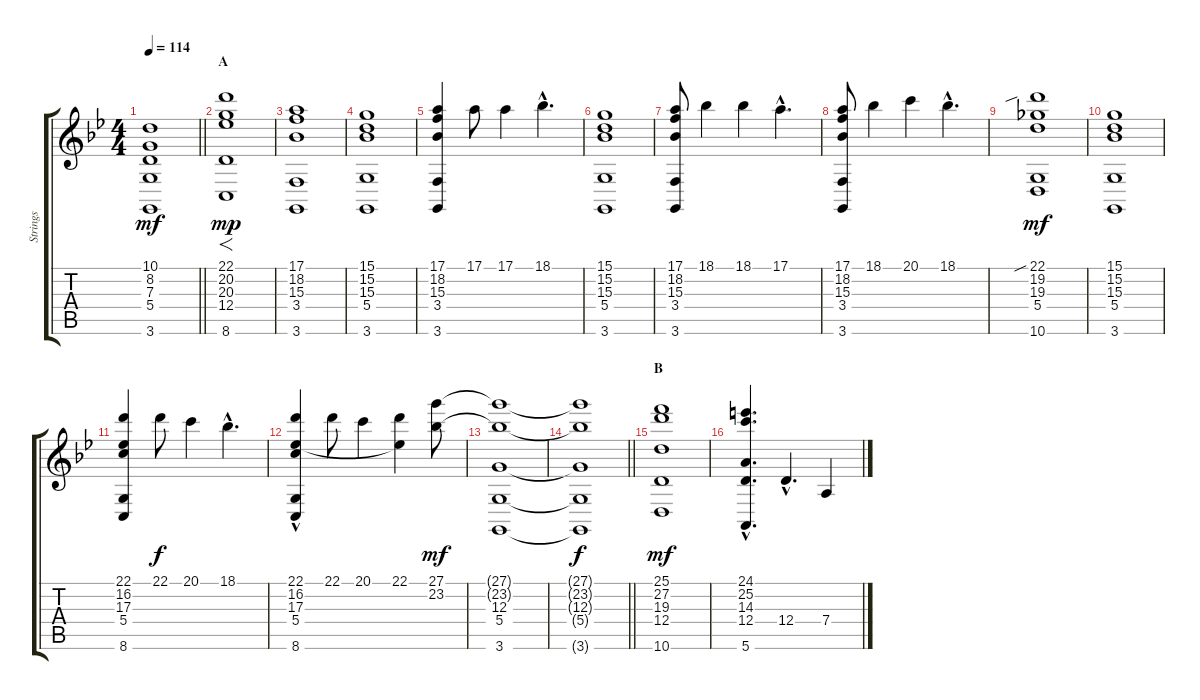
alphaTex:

\track ("Strings" "Strings") {instrument stringensemble1}
\staff {score tabs}
\tuning (E4 B3 G3 D3 A2 E2) {hide}
\ts (4 4)
\tempo 114
\clef g2
\barLineRight lightlight
\ks gminor
(10.1 8.2 7.3 5.4 3.6).1{dy mf} |
\section ("" "A")
(22.1 20.2 20.3 12.4 8.6).1{f dy mp} |
(17.1 18.2 15.3 3.4 3.6).1 |
(15.1 15.2 15.3 5.4 3.6).1 |
(17.1 18.2 15.3 3.4 3.6).4 17.1.8 17.1.4 18.1{hac}.4{d} |
(15.1 15.2 15.3 5.4 3.6).1 |
(17.1 18.2 15.3 3.4 3.6).8 18.1.4 18.1.4 17.1{hac}.4{d} |
(17.1 18.2 15.3 3.4 3.6).8 18.1.4 20.1.4 18.1{hac}.4{d} |
(22.1{sib} 19.2 19.3 5.4 10.6).1{dy mf} |
(15.1 15.2 15.3 5.4 3.6).1 |
(22.1 16.2 17.3 5.4 8.6).4 22.1.8{dy f} 20.1.4 18.1{hac}.4{d} |
(22.1 16.2{hac} 17.3 5.4 8.6).4 22.1.8 20.1.4 (22.1 16.2{t}).4 (27.1 23.2).8{dy mf} |
(27.1{t} 23.2{t} 12.3 5.4 3.6).1 |
\barLineRight lightlight
(27.1{t} 23.2{t} 12.3{t} 5.4{t} 3.6{t}).1{dy f} |
\section ("" "B")
(25.1 27.2 19.3 12.4 10.6).1{dy mf} |
(24.1 25.2 14.3 12.4{hac} 5.6).4{d} 12.4{hac}.4{d} 7.4.4
